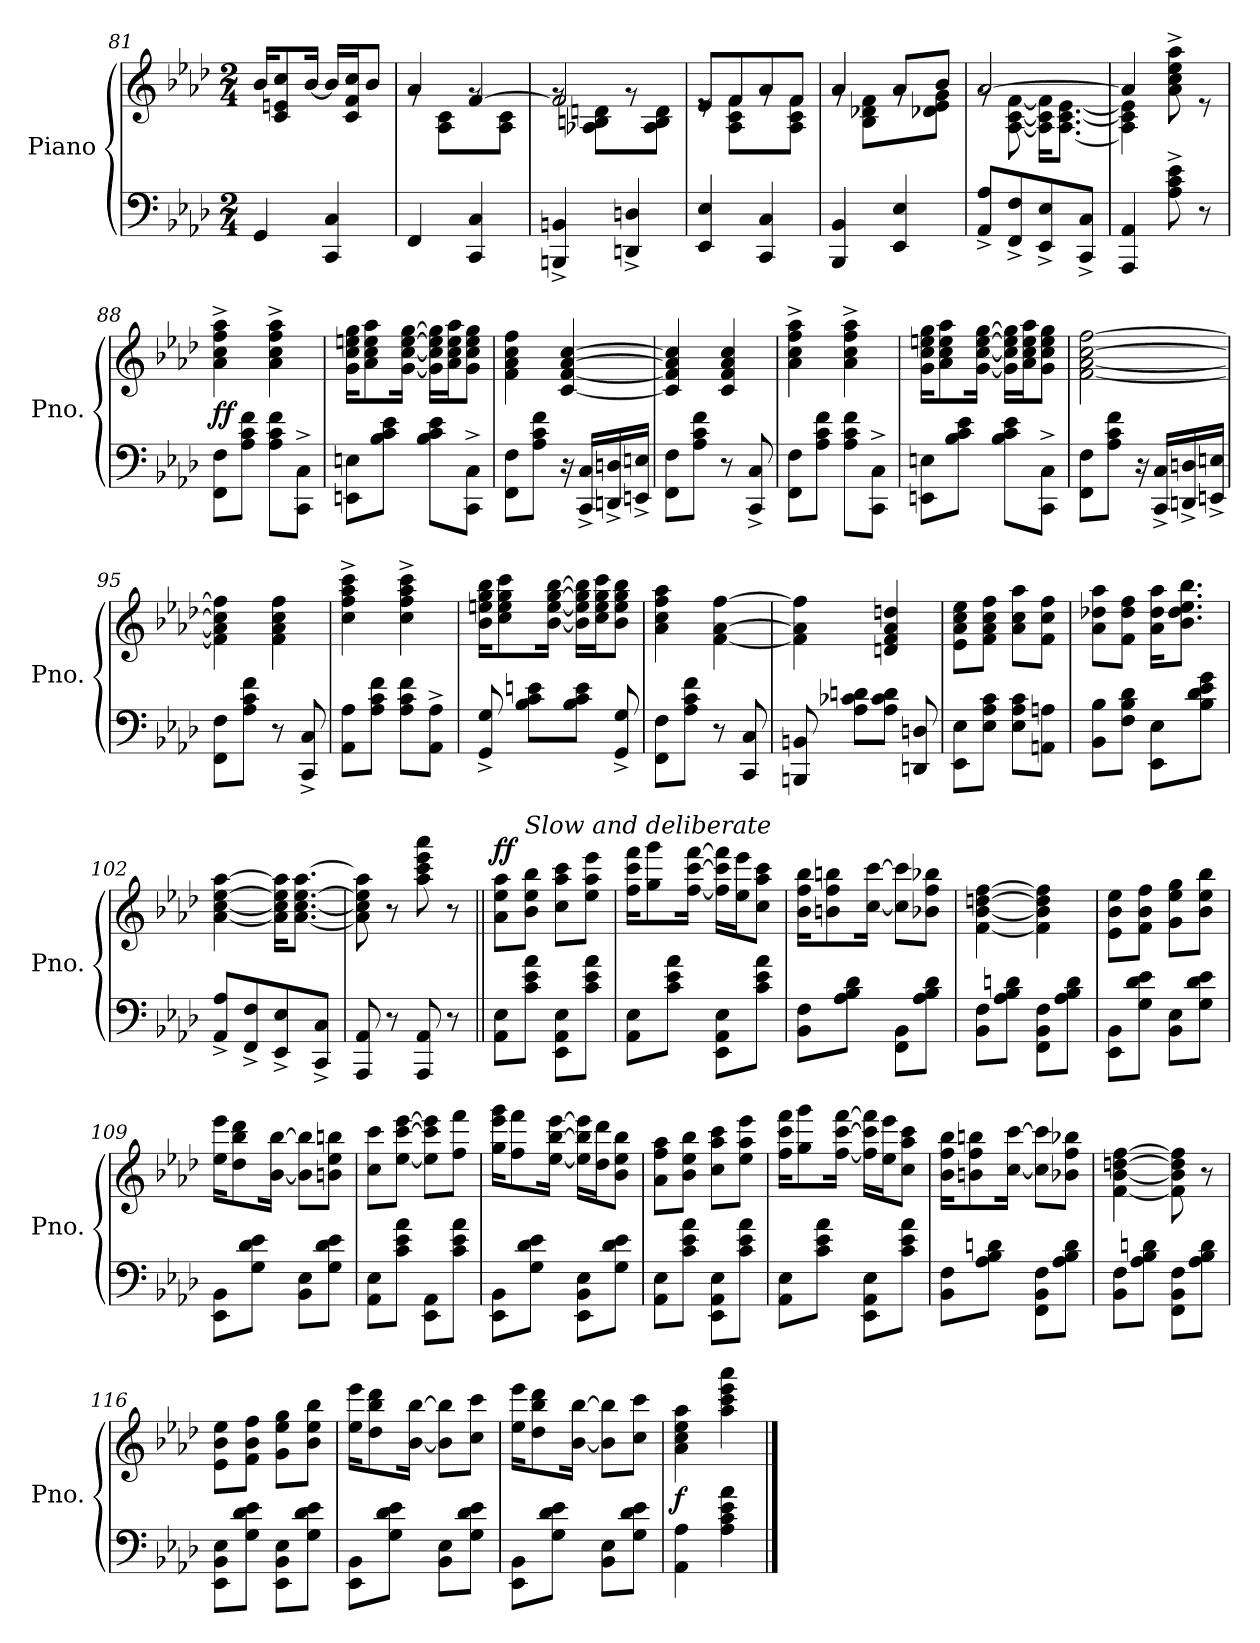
**kern	**kern	**dynam
*part1	*part1	*part1
*staff2	*staff1	*staff1/2
*I"Piano	*	*
*I'Pno.	*	*
*clefF4	*clefG2	*
*k[b-e-a-d-]	*k[b-e-a-d-]	*
*M2/4	*M2/4	*
=81	=81	=81
4GG/	16b-/KL	.
.	8c/ 8en/ 8cc/	.
.	[16b-/Jk	.
4CC/ 4C/	16b-/LL]	.
.	16c/ 16f/ 16cc/J	.
.	8b-/J	.
=82	=82	=82
*	*^	*
4FF/	4a-/	8rg	.
.	.	8A-\ 8c\L	.
4CC/ 4C/	[4f/	8rg	.
.	.	8A-\ 8c\J	.
=83	=83	=83	=83
4BBBn/^ 4BBn/^	2f/]	8rg	.
.	.	8A-X\ 8Bn\ 8dn\L	.
4DDn/^ 4Dn/^	.	8rg	.
.	.	8A-\ 8B\ 8d\J	.
=84	=84	=84	=84
4EE-/ 4E-/	8e-/L	8re	.
.	8f/	8A-\ 8c\ 8f\L	.
4CC/ 4C/	8a-/	8rg	.
.	8f/J	8A-\ 8c\ 8f\J	.
=85	=85	=85	=85
4BBB-/ 4BB-/	4a-/	8rg	.
.	.	8B-\ 8d-X\ 8f\L	.
4EE-/ 4E-/	8a-/L	8rg	.
.	8b-/J	8d-X\ 8e-\ 8g\J	.
=86	=86	=86	=86
8AA-/^ 8A-/^L	[2a-/	8rg	.
8FF/^ 8F/^	.	[8A-\ [8c\ [8f\	.
8EE-/^ 8E-/^	.	16A-\] 16c\] 16f\]KL	.
.	.	[8.A-\ [8.c\ [8.e-\J	.
8CC/^ 8C/^J	.	.	.
!!LO:LB:g=z	!!
=87	=87	=87	=87
4AAA-/ 4AA-/	4a-/]	4A-\] 4c\] 4e-\]	.
8A-\^ 8c\^ 8e-\^	8a-\^ 8cc\^ 8ee-\^ 8aa-\^	4ryy	.
8r	8re	.	.
*	*v	*v	*
=88	=88	=88
!	!	!LO:DY:b
8FF\ 8F\L	4a-\^ 4cc\^ 4ff\^ 4aa-\^	ff
8A-\ 8c\ 8f\J	.	.
8A-\ 8c\ 8f\L	4a-\^ 4cc\^ 4ff\^ 4aa-\^	.
8CC\^ 8C\^J	.	.
=89	=89	=89
8EEn\ 8En\L	16g\ 16cc\ 16een\ 16gg\KL	.
.	8a-\ 8cc\ 8ee\ 8aa-\	.
8B-\ 8c\ 8e-\J	.	.
.	[16g\ [16cc\ [16ee\ [16gg\Jk	.
8B-\ 8c\ 8e-\L	16g\] 16cc\] 16ee\] 16gg\]LL	.
.	16a-\ 16cc\ 16ee\ 16aa-\J	.
8CC\^ 8C\^J	8g\ 8cc\ 8ee\ 8gg\J	.
=90	=90	=90
8FF\ 8F\L	4f\ 4a-\ 4cc\ 4ff\	.
8A-\ 8c\ 8f\J	.	.
16r	[4c/ [4f/ [4a-/ [4cc/	.
16CC/^ 16C/^LL	.	.
16DDn/^ 16Dn/^	.	.
16EEn/^ 16En/^JJ	.	.
=91	=91	=91
8FF\ 8F\L	4c/] 4f/] 4a-/] 4cc/]	.
8A-\ 8c\ 8f\J	.	.
8r	4c/ 4f/ 4a-/ 4cc/	.
8CC/^ 8C/^	.	.
=92	=92	=92
8FF\ 8F\L	4a-\^ 4cc\^ 4ff\^ 4aa-\^	.
8A-\ 8c\ 8f\J	.	.
8A-\ 8c\ 8f\L	4a-\^ 4cc\^ 4ff\^ 4aa-\^	.
8CC\^ 8C\^J	.	.
=93	=93	=93
8EEn\ 8En\L	16g\ 16cc\ 16een\ 16gg\KL	.
.	8a-\ 8cc\ 8ee\ 8aa-\	.
8B-\ 8c\ 8e-\J	.	.
.	[16g\ [16cc\ [16ee\ [16gg\Jk	.
8B-\ 8c\ 8e-\L	16g\] 16cc\] 16ee\] 16gg\]LL	.
.	16a-\ 16cc\ 16ee\ 16aa-\J	.
8CC\^ 8C\^J	8g\ 8cc\ 8ee\ 8gg\J	.
!!LO:LB:g=z
=94	=94	=94
8FF\ 8F\L	[2f\ [2a-\ [2cc\ [2ff\	.
8A-\ 8c\ 8f\J	.	.
16r	.	.
16CC/^ 16C/^LL	.	.
16DDn/^ 16Dn/^	.	.
16EEn/^ 16En/^JJ	.	.
=95	=95	=95
8FF\ 8F\L	4f\] 4a-\] 4cc\] 4ff\]	.
8A-\ 8c\ 8f\J	.	.
8r	4f\ 4a-\ 4cc\ 4ff\	.
8CC/^ 8C/^	.	.
=96	=96	=96
8AA-\ 8A-\L	4cc\^ 4ff\^ 4aa-\^ 4ccc\^	.
8A-\ 8c\ 8f\J	.	.
8A-\ 8c\ 8f\L	4cc\^ 4ff\^ 4aa-\^ 4ccc\^	.
8AA-\^ 8A-\^J	.	.
=97	=97	=97
8GG/^ 8G/^	16b-\ 16een\ 16gg\ 16bb-\KL	.
.	8cc\ 8ee\ 8gg\ 8ccc\	.
8B-\ 8c\ 8en\L	.	.
.	[16b-\ [16ee\ [16gg\ [16bb-\Jk	.
8B-\ 8c\ 8e\J	16b-\] 16ee\] 16gg\] 16bb-\]LL	.
.	16cc\ 16ee\ 16gg\ 16ccc\J	.
8GG/^ 8G/^	8b-\ 8ee\ 8gg\ 8bb-\J	.
=98	=98	=98
8FF\ 8F\L	4a-\ 4cc\ 4ff\ 4aa-\	.
8A-\ 8c\ 8f\J	.	.
8r	[4f\ [4a-\ [4ff\	.
8CC/ 8C/	.	.
=99	=99	=99
8BBBn/ 8BBn/	4f\] 4a-\] 4ff\]	.
8A-\ 8c-X\ 8dn\L	.	.
8A-\ 8c-\ 8d\J	4dn/ 4f/ 4a-/ 4ddn/	.
8DDn/ 8Dn/	.	.
!!LO:LB:g=z
=100	=100	=100
8EE-\ 8E-\L	8e-\ 8a-\ 8cc\ 8ee-\L	.
8E-\ 8A-\ 8c\J	8f\ 8a-\ 8cc\ 8ff\J	.
8E-\ 8A-\ 8c\L	8a-\ 8cc\ 8aa-\L	.
8AAn\ 8An\J	8f\ 8cc\ 8ff\J	.
=101	=101	=101
8BB-\ 8B-\L	8a-\ 8dd-X\ 8aa-\L	.
8F\ 8B-\ 8d-\J	8f\ 8dd-\ 8ff\J	.
8EE-\ 8E-\L	16a-\ 16dd-\ 16aa-\KL	.
.	8.b-\ 8.dd-\ 8.ee-\ 8.bb-\J	.
8B-\ 8d-\ 8e-\ 8g\J	.	.
=102	=102	=102
8AA-/^ 8A-/^L	[4a-\ [4cc\ [4ee-\ [4aa-\	.
8FF/^ 8F/^	.	.
8EE-/^ 8E-/^	16a-\] 16cc\] 16ee-\] 16aa-\]KL	.
.	[8.a-\ [8.cc\ [8.ee-\ [8.aa-\J	.
8CC/^ 8C/^J	.	.
=103	=103	=103
8AAA-/ 8AA-/	8a-\] 8cc\] 8ee-\] 8aa-\]	.
8r	8r	.
8AAA-/ 8AA-/	8aa-\ 8ccc\ 8eee-\ 8aaa-\	.
8r	8r	.
!!LO:PB:g=z
=104||	=104||	=104||
!	!	!LO:DY:a
8AA-\ 8E-\L	8a-\ 8ee-\ 8aa-\L	ff
!	!LO:TX:a:i:t=Slow and deliberate	!
8c\ 8e-\ 8a-\J	8b-\ 8ee-\ 8bb-\J	.
8EE-\ 8AA-\ 8E-\L	8cc\ 8aa-\ 8ccc\L	.
8c\ 8e-\ 8a-\J	8ee-\ 8aa-\ 8eee-\J	.
=105	=105	=105
8AA-\ 8E-\L	16ff\ 16ccc\ 16fff\KL	.
.	8gg\ 8ggg\	.
8c\ 8e-\ 8a-\J	.	.
.	[16ff\ [16ccc\ [16fff\Jk	.
8EE-\ 8AA-\ 8E-\L	16ff\] 16ccc\] 16fff\]LL	.
.	16ee-\ 16eee-\J	.
8c\ 8e-\ 8a-\J	8cc\ 8aa-\ 8ccc\J	.
=106	=106	=106
8BB-\ 8F\L	16b-\ 16ff\ 16bb-\KL	.
.	8bn\ 8ff\ 8bbn\	.
8A-\ 8B-\ 8d-\J	.	.
.	[16cc\ [16ccc\Jk	.
8FF\ 8BB-\L	8cc\] 8ccc\]L	.
8A-\ 8B-\ 8d-\J	8b-X\ 8ff\ 8bb-X\J	.
=107	=107	=107
8BB-\ 8F\L	[4f\ [4b-\ [4ddn\ [4ff\	.
8A-\ 8B-\ 8dn\J	.	.
8FF\ 8BB-\ 8F\L	4f\] 4b-\] 4dd\] 4ff\]	.
8A-\ 8B-\ 8d\J	.	.
=108	=108	=108
8EE-\ 8BB-\L	8e-\ 8b-\ 8ee-\L	.
8G\ 8d-\ 8e-\J	8f\ 8b-\ 8ff\J	.
8BB-\ 8E-\L	8g\ 8ee-\ 8gg\L	.
8G\ 8d-\ 8e-\J	8b-\ 8ee-\ 8bb-\J	.
=109	=109	=109
8EE-\ 8BB-\L	16ee-\ 16eee-\KL	.
.	8dd-\ 8bb-\ 8ddd-\	.
8G\ 8d-\ 8e-\J	.	.
.	[16b-\ [16bb-\Jk	.
8BB-\ 8E-\L	8b-\] 8bb-\]L	.
8G\ 8d-\ 8e-\J	8bn\ 8ee-\ 8bbn\J	.
!!LO:LB:g=z
=110	=110	=110
8AA-\ 8E-\L	8cc\ 8ccc\L	.
8c\ 8e-\ 8a-\J	[8ee-\ [8ccc\ [8eee-\J	.
8EE-\ 8AA-\L	8ee-\] 8ccc\] 8eee-\]L	.
8c\ 8e-\ 8a-\J	8ff\ 8fff\J	.
=111	=111	=111
8EE-\ 8BB-\L	16gg\ 16eee-\ 16ggg\KL	.
.	8ff\ 8fff\	.
8G\ 8d-\ 8e-\J	.	.
.	[16ee-\ [16bb-\ [16eee-\Jk	.
8EE-\ 8BB-\ 8E-\L	16ee-\] 16bb-\] 16eee-\]LL	.
.	16dd-\ 16ddd-\J	.
8G\ 8d-\ 8e-\J	8b-\ 8ee-\ 8bb-\J	.
=112	=112	=112
8AA-\ 8E-\L	8a-\ 8ff\ 8aa-\L	.
8c\ 8e-\ 8a-\J	8b-\ 8ee-\ 8bb-\J	.
8EE-\ 8AA-\ 8E-\L	8cc\ 8aa-\ 8ccc\L	.
8c\ 8e-\ 8a-\J	8ee-\ 8aa-\ 8eee-\J	.
=113	=113	=113
8AA-\ 8E-\L	16ff\ 16ccc\ 16fff\KL	.
.	8gg\ 8ggg\	.
8c\ 8e-\ 8a-\J	.	.
.	[16ff\ [16ccc\ [16fff\Jk	.
8EE-\ 8AA-\ 8E-\L	16ff\] 16ccc\] 16fff\]LL	.
.	16ee-\ 16eee-\J	.
8c\ 8e-\ 8a-\J	8cc\ 8aa-\ 8ccc\J	.
=114	=114	=114
8BB-\ 8F\L	16b-\ 16ff\ 16bb-\KL	.
.	8bn\ 8ff\ 8bbn\	.
8A-\ 8B-\ 8dn\J	.	.
.	[16cc\ [16ccc\Jk	.
8FF\ 8BB-\ 8F\L	8cc\] 8ccc\]L	.
8A-\ 8B-\ 8d\J	8b-X\ 8ff\ 8bb-X\J	.
=115	=115	=115
8BB-\ 8F\L	[4f\ [4b-\ [4ddn\ [4ff\	.
8A-\ 8B-\ 8dn\J	.	.
8FF\ 8BB-\ 8F\L	8f\] 8b-\] 8dd\] 8ff\]	.
8A-\ 8B-\ 8d\J	8r	.
!!LO:LB:g=z
=116	=116	=116
8EE-\ 8BB-\ 8E-\L	8e-\ 8b-\ 8ee-\L	.
8G\ 8d-\ 8e-\J	8f\ 8b-\ 8ff\J	.
8EE-\ 8BB-\ 8E-\L	8g\ 8ee-\ 8gg\L	.
8G\ 8d-\ 8e-\J	8b-\ 8ee-\ 8bb-\J	.
=117	=117	=117
8EE-\ 8BB-\L	16ee-\ 16eee-\KL	.
.	8dd-\ 8bb-\ 8ddd-\	.
8G\ 8d-\ 8e-\J	.	.
.	[16b-\ [16bb-\Jk	.
8BB-\ 8E-\L	8b-\] 8bb-\]L	.
8G\ 8d-\ 8e-\J	8cc\ 8ccc\J	.
=118	=118	=118
8EE-\ 8BB-\L	16ee-\ 16eee-\KL	.
.	8dd-\ 8bb-\ 8ddd-\	.
8G\ 8d-\ 8e-\J	.	.
.	[16b-\ [16bb-\Jk	.
8BB-\ 8E-\L	8b-\] 8bb-\]L	.
8G\ 8d-\ 8e-\J	8cc\ 8ccc\J	.
=119	=119	=119
!	!	!LO:DY:b
4AA-\ 4A-\	4a-\ 4cc\ 4ee-\ 4aa-\	f
4A-\ 4c\ 4e-\ 4a-\	4aa-\ 4ccc\ 4eee-\ 4aaa-\	.
==	==	==
*-	*-	*-
